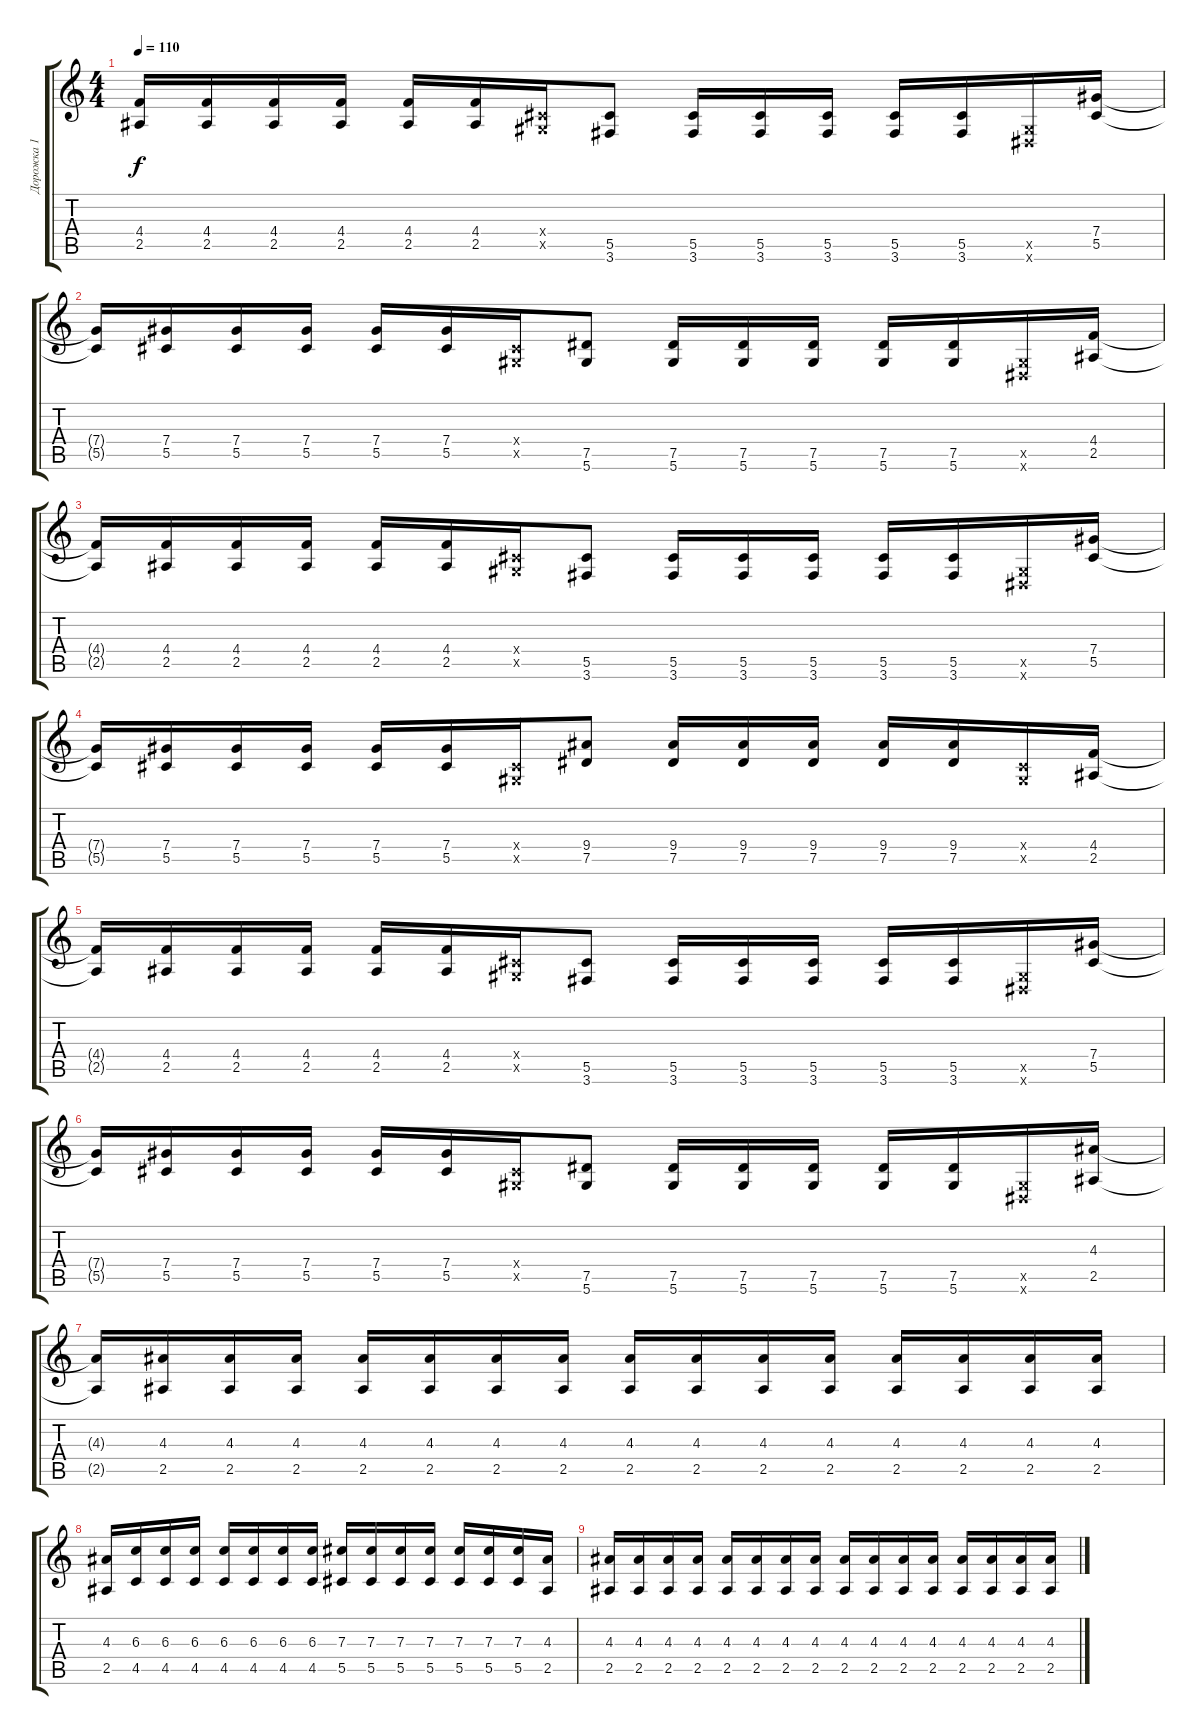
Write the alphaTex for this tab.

\track ("Дорожка 1" "Дорожка 1") {instrument distortionguitar}
\staff {score tabs}
\tuning (Eb4 Bb3 Gb3 Db3 Ab2 Eb2) {hide}
\ts (4 4)
\tempo 110
\clef g2
\ks c
(4.4{t} 2.5{t}).16{dy f} (4.4 2.5).16 (4.4 2.5).16 (4.4 2.5).16 (4.4 2.5).16 (4.4 2.5).16 (0.4{x} 0.5{x}).16 (5.5 3.6).8 (5.5 3.6).16 (5.5 3.6).16 (5.5 3.6).16 (5.5 3.6).16 (5.5 3.6).16 (0.5{x} 0.6{x}).16 (7.4 5.5).16 |
(7.4{t} 5.5{t}).16 (7.4 5.5).16 (7.4 5.5).16 (7.4 5.5).16 (7.4 5.5).16 (7.4 5.5).16 (0.4{x} 0.5{x}).16 (7.5 5.6).8 (7.5 5.6).16 (7.5 5.6).16 (7.5 5.6).16 (7.5 5.6).16 (7.5 5.6).16 (0.5{x} 0.6{x}).16 (4.4 2.5).16 |
(4.4{t} 2.5{t}).16 (4.4 2.5).16 (4.4 2.5).16 (4.4 2.5).16 (4.4 2.5).16 (4.4 2.5).16 (0.4{x} 0.5{x}).16 (5.5 3.6).8 (5.5 3.6).16 (5.5 3.6).16 (5.5 3.6).16 (5.5 3.6).16 (5.5 3.6).16 (0.5{x} 0.6{x}).16 (7.4 5.5).16 |
(7.4{t} 5.5{t}).16 (7.4 5.5).16 (7.4 5.5).16 (7.4 5.5).16 (7.4 5.5).16 (7.4 5.5).16 (0.4{x} 0.5{x}).16 (9.4 7.5).8 (9.4 7.5).16 (9.4 7.5).16 (9.4 7.5).16 (9.4 7.5).16 (9.4 7.5).16 (0.4{x} 0.5{x}).16 (4.4 2.5).16 |
(4.4{t} 2.5{t}).16 (4.4 2.5).16 (4.4 2.5).16 (4.4 2.5).16 (4.4 2.5).16 (4.4 2.5).16 (0.4{x} 0.5{x}).16 (5.5 3.6).8 (5.5 3.6).16 (5.5 3.6).16 (5.5 3.6).16 (5.5 3.6).16 (5.5 3.6).16 (0.5{x} 0.6{x}).16 (7.4 5.5).16 |
(7.4{t} 5.5{t}).16 (7.4 5.5).16 (7.4 5.5).16 (7.4 5.5).16 (7.4 5.5).16 (7.4 5.5).16 (0.4{x} 0.5{x}).16 (7.5 5.6).8 (7.5 5.6).16 (7.5 5.6).16 (7.5 5.6).16 (7.5 5.6).16 (7.5 5.6).16 (0.5{x} 0.6{x}).16 (4.3 2.5).16 |
(4.3{t} 2.5{t}).16 (4.3 2.5).16 (4.3 2.5).16 (4.3 2.5).16 (4.3 2.5).16 (4.3 2.5).16 (4.3 2.5).16 (4.3 2.5).16 (4.3 2.5).16 (4.3 2.5).16 (4.3 2.5).16 (4.3 2.5).16 (4.3 2.5).16 (4.3 2.5).16 (4.3 2.5).16 (4.3 2.5).16 |
(4.3 2.5).16 (6.3 4.5).16 (6.3 4.5).16 (6.3 4.5).16 (6.3 4.5).16 (6.3 4.5).16 (6.3 4.5).16 (6.3 4.5).16 (7.3 5.5).16 (7.3 5.5).16 (7.3 5.5).16 (7.3 5.5).16 (7.3 5.5).16 (7.3 5.5).16 (7.3 5.5).16 (4.3 2.5).16 |
(4.3 2.5).16 (4.3 2.5).16 (4.3 2.5).16 (4.3 2.5).16 (4.3 2.5).16 (4.3 2.5).16 (4.3 2.5).16 (4.3 2.5).16 (4.3 2.5).16 (4.3 2.5).16 (4.3 2.5).16 (4.3 2.5).16 (4.3 2.5).16 (4.3 2.5).16 (4.3 2.5).16 (4.3 2.5).16
